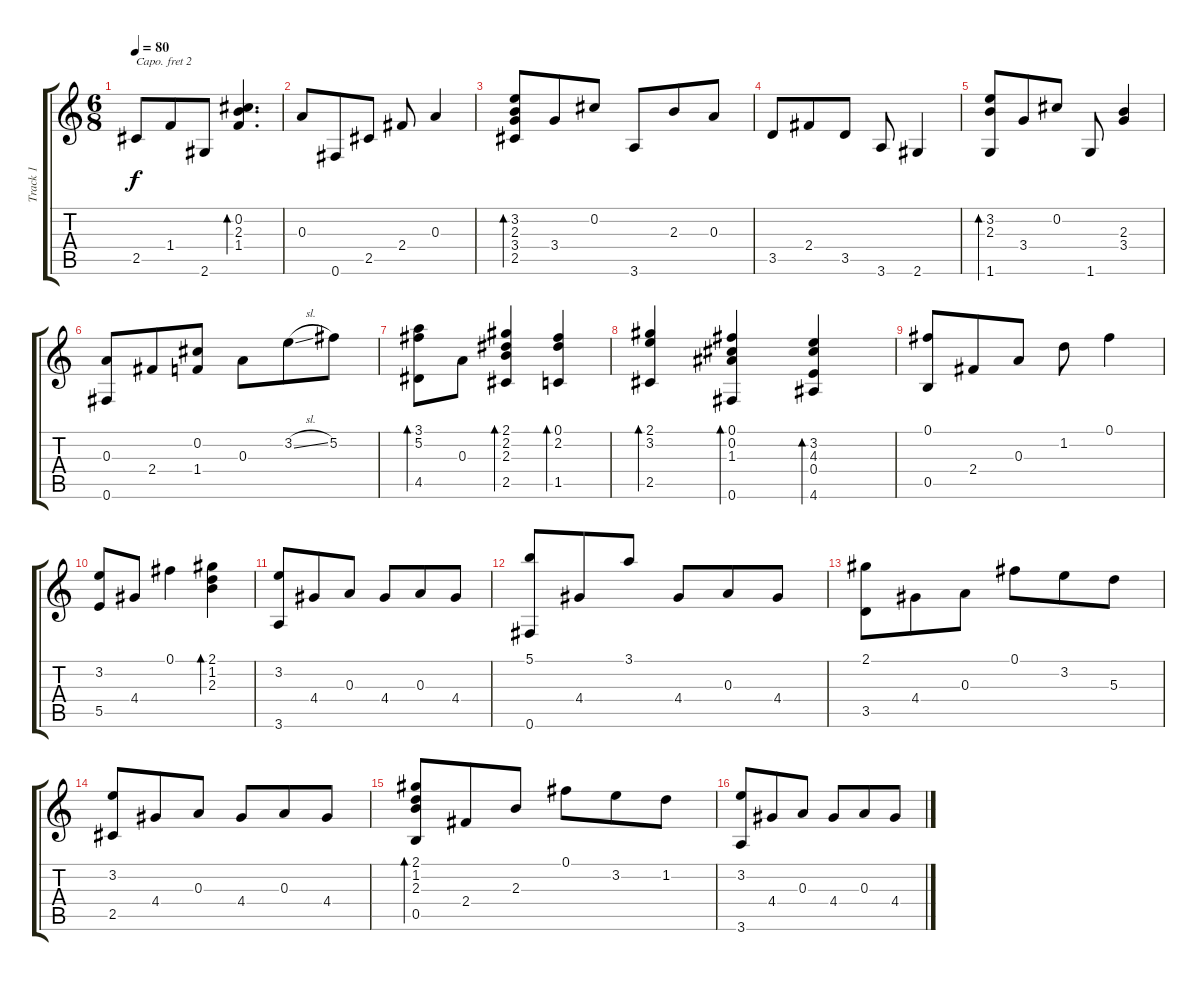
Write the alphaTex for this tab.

\track ("Track 1" "Track 1") {instrument acousticguitarsteel}
\staff {score tabs}
\capo 2
\tuning (E4 B3 G3 D3 A2 E2) {hide}
\ts (6 8)
\tempo 80
\clef g2
\ks c
2.5.8{dy f} 1.4.8 2.6.8 (0.2 2.3 1.4).4{d bd 480} |
0.3.8 0.6.8 2.5.8 2.4.8 0.3.4 |
(3.2 2.3 3.4 2.5).8{bd 480} 3.4.8 0.2.8 3.6.8 2.3.8 0.3.8 |
3.5.8 2.4.8 3.5.8 3.6.8 2.6.4 |
(3.2 2.3 1.6).8{bd 480} 3.4.8 0.2.8 1.6.8 (2.3 3.4).4 |
(0.3 0.6).8 2.4.8 (0.2 1.4).8 0.3.8 3.2{sl}.8 5.2.8 |
(3.1 5.2 4.5).8{bd 480} 0.3.8 (2.1 2.2 2.3 2.5).4{bd 480} (0.1 2.2 1.5).4{bd 480} |
(2.1 3.2 2.5).4{bd 480} (0.1 0.2 1.3 0.6).4{bd 480} (3.2 4.3 0.4 4.6).4{bd 480} |
(0.1 0.5).8 2.4.8 0.3.8 1.2.8 0.1.4 |
(3.2 5.5).8 4.4.8 0.1.4 (2.1 1.2 2.3).4{bd 480} |
(3.2 3.6).8 4.4.8 0.3.8 4.4.8 0.3.8 4.4.8 |
(5.1 0.6).8 4.4.8 3.1.8 4.4.8 0.3.8 4.4.8 |
(2.1 3.5).8 4.4.8 0.3.8 0.1.8 3.2.8 5.3.8 |
(3.2 2.5).8 4.4.8 0.3.8 4.4.8 0.3.8 4.4.8 |
(2.1 1.2 2.3 0.5).8{bd 480} 2.4.8 2.3.8 0.1.8 3.2.8 1.2.8 |
(3.2 3.6).8 4.4.8 0.3.8 4.4.8 0.3.8 4.4.8
